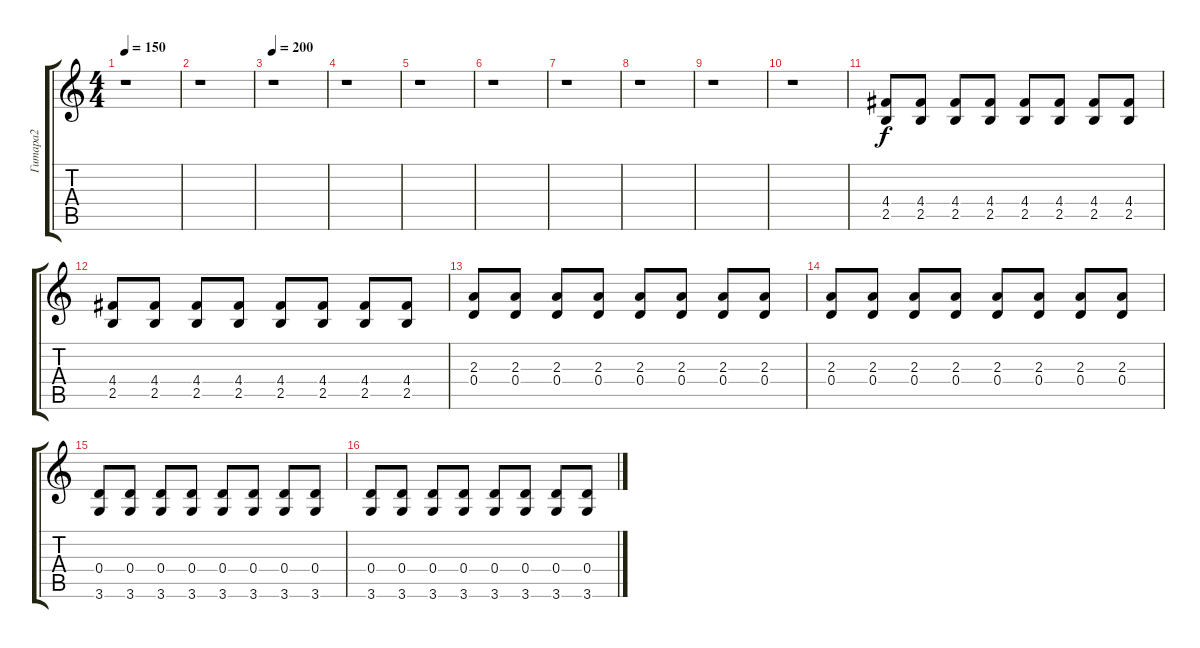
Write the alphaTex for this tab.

\track ("Гитара2" "Гитара2") {instrument distortionguitar}
\staff {score tabs}
\tuning (E4 B3 G3 D3 A2 E2) {hide}
\ts (4 4)
\tempo 150
\clef g2
\ks c
r.1{dy f} |
r.1 |
\tempo 200
r.1 |
r.1 |
r.1 |
r.1 |
r.1 |
r.1 |
r.1 |
r.1 |
(4.4 2.5).8 (4.4 2.5).8 (4.4 2.5).8 (4.4 2.5).8 (4.4 2.5).8 (4.4 2.5).8 (4.4 2.5).8 (4.4 2.5).8 |
(4.4 2.5).8 (4.4 2.5).8 (4.4 2.5).8 (4.4 2.5).8 (4.4 2.5).8 (4.4 2.5).8 (4.4 2.5).8 (4.4 2.5).8 |
(2.3 0.4).8 (2.3 0.4).8 (2.3 0.4).8 (2.3 0.4).8 (2.3 0.4).8 (2.3 0.4).8 (2.3 0.4).8 (2.3 0.4).8 |
(2.3 0.4).8 (2.3 0.4).8 (2.3 0.4).8 (2.3 0.4).8 (2.3 0.4).8 (2.3 0.4).8 (2.3 0.4).8 (2.3 0.4).8 |
(0.4 3.6).8 (0.4 3.6).8 (0.4 3.6).8 (0.4 3.6).8 (0.4 3.6).8 (0.4 3.6).8 (0.4 3.6).8 (0.4 3.6).8 |
(0.4 3.6).8 (0.4 3.6).8 (0.4 3.6).8 (0.4 3.6).8 (0.4 3.6).8 (0.4 3.6).8 (0.4 3.6).8 (0.4 3.6).8
